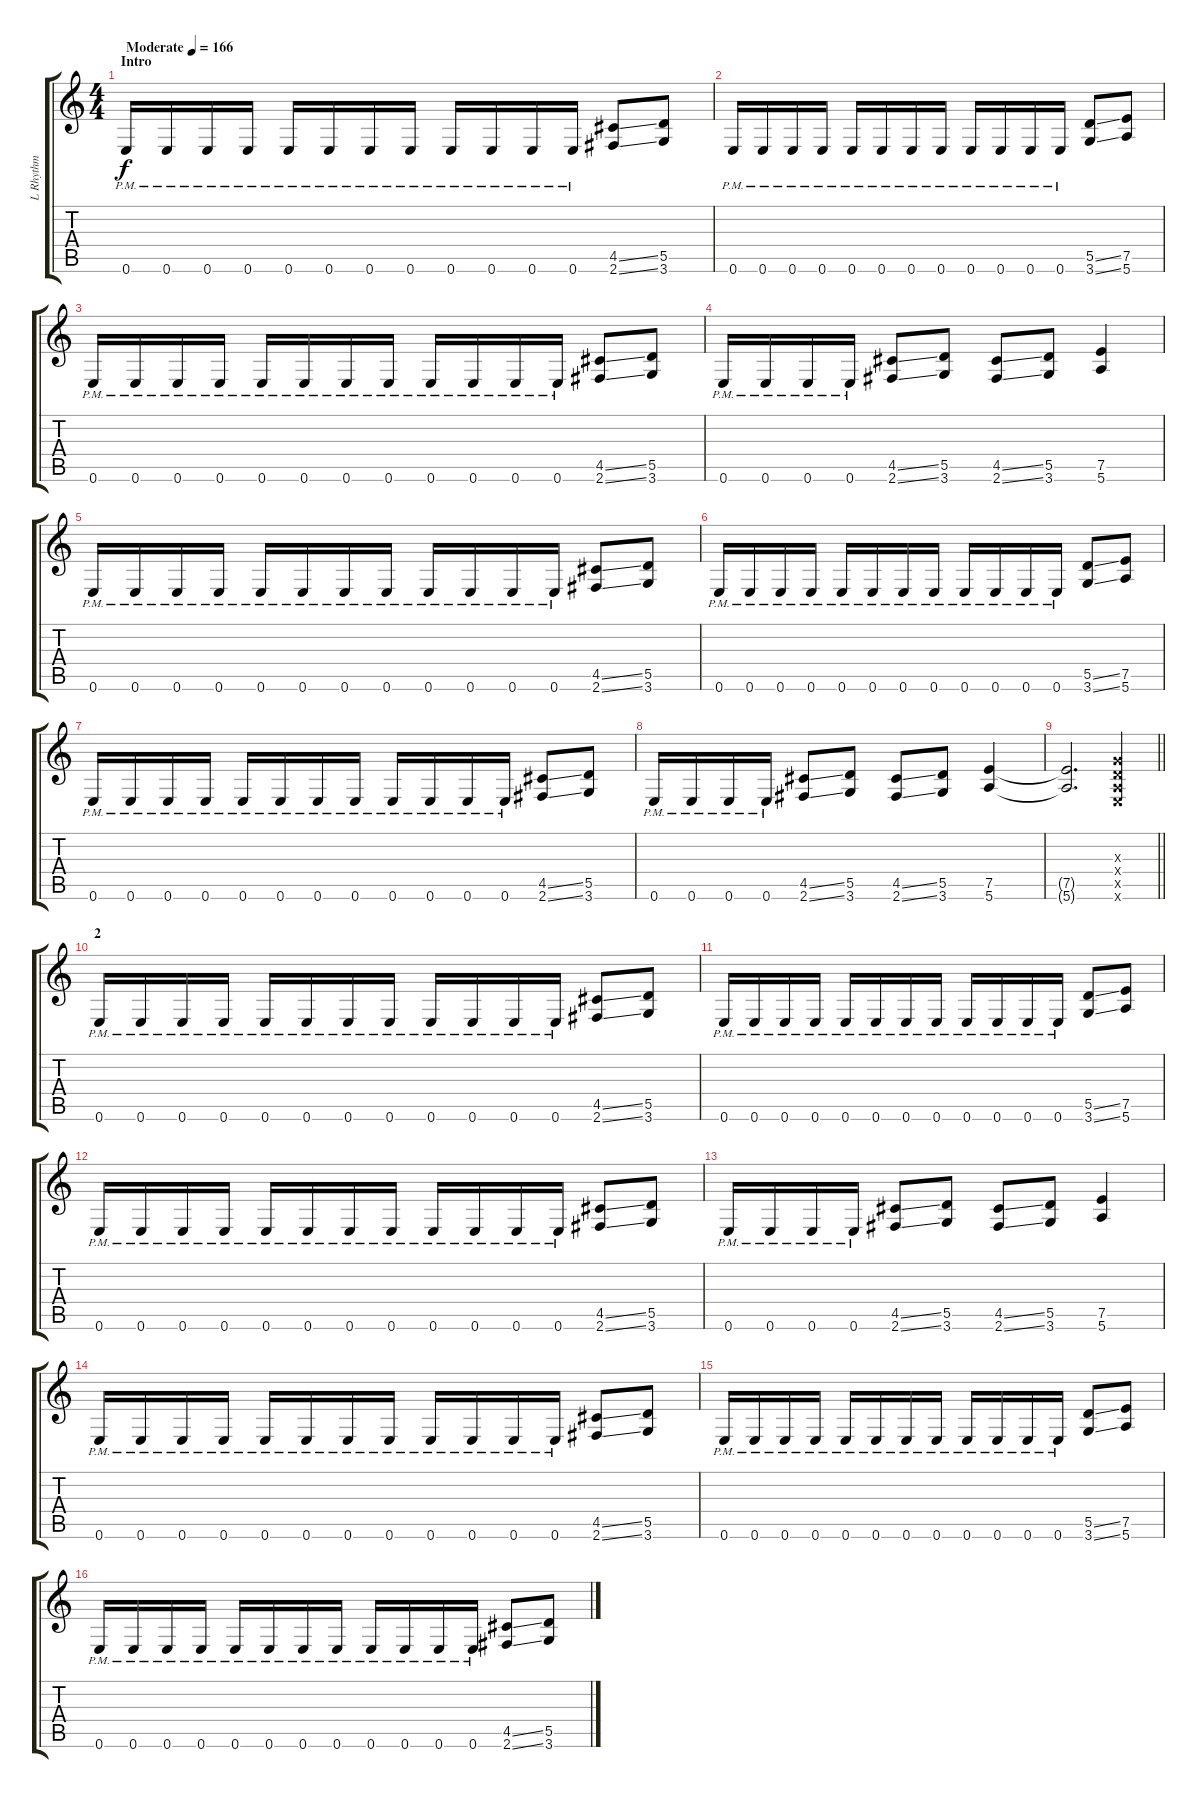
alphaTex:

\track ("L Rhythm" "L Rhythm") {instrument distortionguitar}
\staff {score tabs}
\tuning (E4 B3 G3 D3 A2 E2) {hide}
\ts (4 4)
\section ("" "Intro")
\tempo (166 "Moderate")
\clef g2
\ks c
0.6{pm}.16{dy f instrument distortionguitar} 0.6{pm}.16 0.6{pm}.16 0.6{pm}.16 0.6{pm}.16 0.6{pm}.16 0.6{pm}.16 0.6{pm}.16 0.6{pm}.16 0.6{pm}.16 0.6{pm}.16 0.6{pm}.16 (4.5{ss} 2.6{ss}).8 (5.5 3.6).8 |
0.6{pm}.16 0.6{pm}.16 0.6{pm}.16 0.6{pm}.16 0.6{pm}.16 0.6{pm}.16 0.6{pm}.16 0.6{pm}.16 0.6{pm}.16 0.6{pm}.16 0.6{pm}.16 0.6{pm}.16 (5.5{ss} 3.6{ss}).8 (7.5 5.6).8 |
0.6{pm}.16 0.6{pm}.16 0.6{pm}.16 0.6{pm}.16 0.6{pm}.16 0.6{pm}.16 0.6{pm}.16 0.6{pm}.16 0.6{pm}.16 0.6{pm}.16 0.6{pm}.16 0.6{pm}.16 (4.5{ss} 2.6{ss}).8 (5.5 3.6).8 |
0.6{pm}.16 0.6{pm}.16 0.6{pm}.16 0.6{pm}.16 (4.5{ss} 2.6{ss}).8 (5.5 3.6).8 (4.5{ss} 2.6{ss}).8 (5.5 3.6).8 (7.5 5.6).4 |
0.6{pm}.16 0.6{pm}.16 0.6{pm}.16 0.6{pm}.16 0.6{pm}.16 0.6{pm}.16 0.6{pm}.16 0.6{pm}.16 0.6{pm}.16 0.6{pm}.16 0.6{pm}.16 0.6{pm}.16 (4.5{ss} 2.6{ss}).8 (5.5 3.6).8 |
0.6{pm}.16 0.6{pm}.16 0.6{pm}.16 0.6{pm}.16 0.6{pm}.16 0.6{pm}.16 0.6{pm}.16 0.6{pm}.16 0.6{pm}.16 0.6{pm}.16 0.6{pm}.16 0.6{pm}.16 (5.5{ss} 3.6{ss}).8 (7.5 5.6).8 |
0.6{pm}.16 0.6{pm}.16 0.6{pm}.16 0.6{pm}.16 0.6{pm}.16 0.6{pm}.16 0.6{pm}.16 0.6{pm}.16 0.6{pm}.16 0.6{pm}.16 0.6{pm}.16 0.6{pm}.16 (4.5{ss} 2.6{ss}).8 (5.5 3.6).8 |
0.6{pm}.16 0.6{pm}.16 0.6{pm}.16 0.6{pm}.16 (4.5{ss} 2.6{ss}).8 (5.5 3.6).8 (4.5{ss} 2.6{ss}).8 (5.5 3.6).8 (7.5 5.6).4 |
\barLineRight lightlight
(7.5{t} 5.6{t}).2{d} (0.3{x} 0.4{x} 0.5{x} 0.6{x}).4 |
\section ("" "2")
0.6{pm}.16 0.6{pm}.16 0.6{pm}.16 0.6{pm}.16 0.6{pm}.16 0.6{pm}.16 0.6{pm}.16 0.6{pm}.16 0.6{pm}.16 0.6{pm}.16 0.6{pm}.16 0.6{pm}.16 (4.5{ss} 2.6{ss}).8 (5.5 3.6).8 |
0.6{pm}.16 0.6{pm}.16 0.6{pm}.16 0.6{pm}.16 0.6{pm}.16 0.6{pm}.16 0.6{pm}.16 0.6{pm}.16 0.6{pm}.16 0.6{pm}.16 0.6{pm}.16 0.6{pm}.16 (5.5{ss} 3.6{ss}).8 (7.5 5.6).8 |
0.6{pm}.16 0.6{pm}.16 0.6{pm}.16 0.6{pm}.16 0.6{pm}.16 0.6{pm}.16 0.6{pm}.16 0.6{pm}.16 0.6{pm}.16 0.6{pm}.16 0.6{pm}.16 0.6{pm}.16 (4.5{ss} 2.6{ss}).8 (5.5 3.6).8 |
0.6{pm}.16 0.6{pm}.16 0.6{pm}.16 0.6{pm}.16 (4.5{ss} 2.6{ss}).8 (5.5 3.6).8 (4.5{ss} 2.6{ss}).8 (5.5 3.6).8 (7.5 5.6).4 |
0.6{pm}.16 0.6{pm}.16 0.6{pm}.16 0.6{pm}.16 0.6{pm}.16 0.6{pm}.16 0.6{pm}.16 0.6{pm}.16 0.6{pm}.16 0.6{pm}.16 0.6{pm}.16 0.6{pm}.16 (4.5{ss} 2.6{ss}).8 (5.5 3.6).8 |
0.6{pm}.16 0.6{pm}.16 0.6{pm}.16 0.6{pm}.16 0.6{pm}.16 0.6{pm}.16 0.6{pm}.16 0.6{pm}.16 0.6{pm}.16 0.6{pm}.16 0.6{pm}.16 0.6{pm}.16 (5.5{ss} 3.6{ss}).8 (7.5 5.6).8 |
0.6{pm}.16 0.6{pm}.16 0.6{pm}.16 0.6{pm}.16 0.6{pm}.16 0.6{pm}.16 0.6{pm}.16 0.6{pm}.16 0.6{pm}.16 0.6{pm}.16 0.6{pm}.16 0.6{pm}.16 (4.5{ss} 2.6{ss}).8 (5.5 3.6).8
